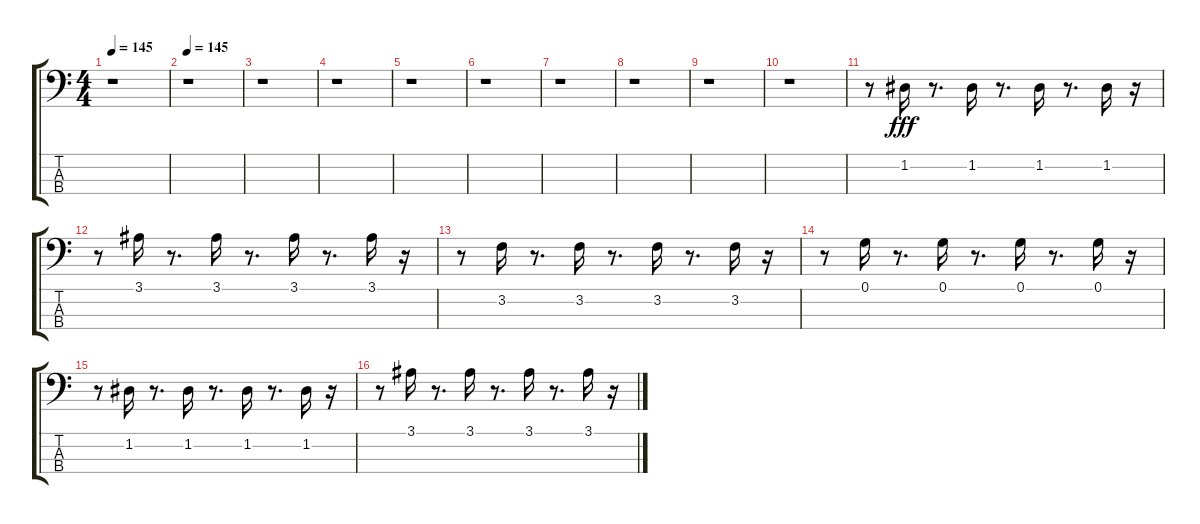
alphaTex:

\track "" {instrument synthbass1}
\staff {score tabs}
\tuning (G2 D2 A1 E1) {hide}
\ts (4 4)
\tempo 145
\clef f4
\ks c
r.1{dy fff instrument synthbass1} |
\tempo 145
r.1 |
r.1 |
r.1 |
r.1 |
r.1 |
r.1 |
r.1 |
r.1 |
r.1 |
r.8 1.2.16 r.8{d} 1.2.16 r.8{d} 1.2.16 r.8{d} 1.2.16 r.16 |
r.8 3.1.16 r.8{d} 3.1.16 r.8{d} 3.1.16 r.8{d} 3.1.16 r.16 |
r.8 3.2.16 r.8{d} 3.2.16 r.8{d} 3.2.16 r.8{d} 3.2.16 r.16 |
r.8 0.1.16 r.8{d} 0.1.16 r.8{d} 0.1.16 r.8{d} 0.1.16 r.16 |
r.8 1.2.16 r.8{d} 1.2.16 r.8{d} 1.2.16 r.8{d} 1.2.16 r.16 |
r.8 3.1.16 r.8{d} 3.1.16 r.8{d} 3.1.16 r.8{d} 3.1.16 r.16
